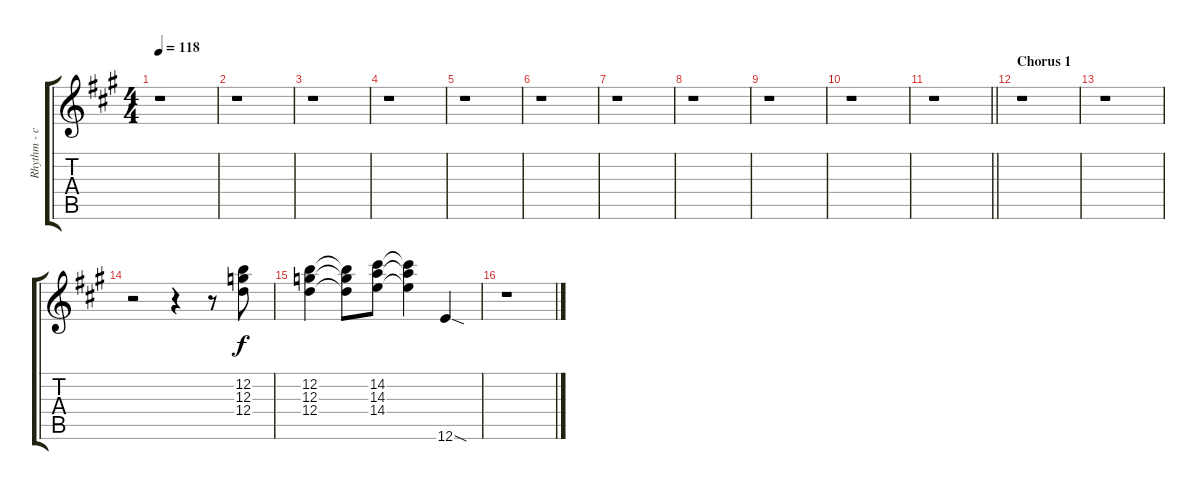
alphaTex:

\track ("Rhythm - center" "Rhythm - c") {instrument overdrivenguitar}
\staff {score tabs}
\tuning (E4 B3 G3 D3 A2 E2) {hide}
\ts (4 4)
\tempo 118
\clef g2
\ks a
r.1{dy f} |
r.1 |
r.1 |
r.1 |
r.1 |
r.1 |
r.1 |
r.1 |
r.1 |
r.1 |
\barLineRight lightlight
r.1 |
\section ("" "Chorus 1")
r.1 |
r.1 |
r.2 r.4 r.8 (12.2 12.3 12.4).8 |
(12.2 12.3 12.4).4 (12.2{t} 12.3{t} 12.4{t}).8 (14.2 14.3 14.4).8 (14.2{t} 14.3{t} 14.4{t}).4 12.6{sod}.4 |
r.1
